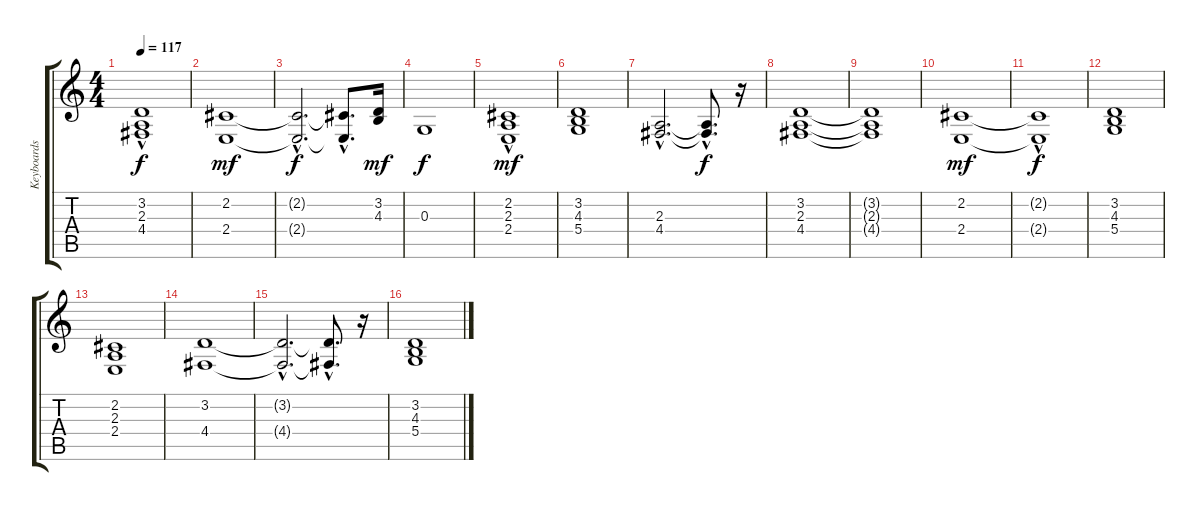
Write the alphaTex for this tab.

\track ("Keyboards" "Keyboards") {instrument synthstrings1}
\staff {score tabs}
\tuning (E4 B3 G3 D3 A2 E2) {hide}
\ts (4 4)
\tempo 117
\clef g2
\ks c
(3.2{t} 2.3{t} 4.4{hac t}).1{dy f} |
(2.2 2.4).1{dy mf} |
(2.2{hac t} 2.4{hac t}).2{d dy f} (2.2{hac t} 2.4{t}).8{d} (3.2 4.3).16{dy mf} |
0.3.1{dy f} |
(2.2{hac} 2.3 2.4).1{dy mf} |
(3.2 4.3 5.4).1 |
(2.3{hac} 4.4{hac}).2{d} (2.3{hac t} 4.4{hac t}).8{d dy f} r.16 |
(3.2 2.3 4.4).1 |
(3.2{t} 2.3{t} 4.4{t}).1 |
(2.2 2.4).1{dy mf} |
(2.2{hac t} 2.4{t}).1{dy f} |
(3.2 4.3 5.4).1 |
(2.2 2.3 2.4).1 |
(3.2 4.4).1 |
(3.2{hac t} 4.4{hac t}).2{d} (3.2{hac t} 4.4{hac t}).8{d} r.16 |
(3.2 4.3 5.4).1
